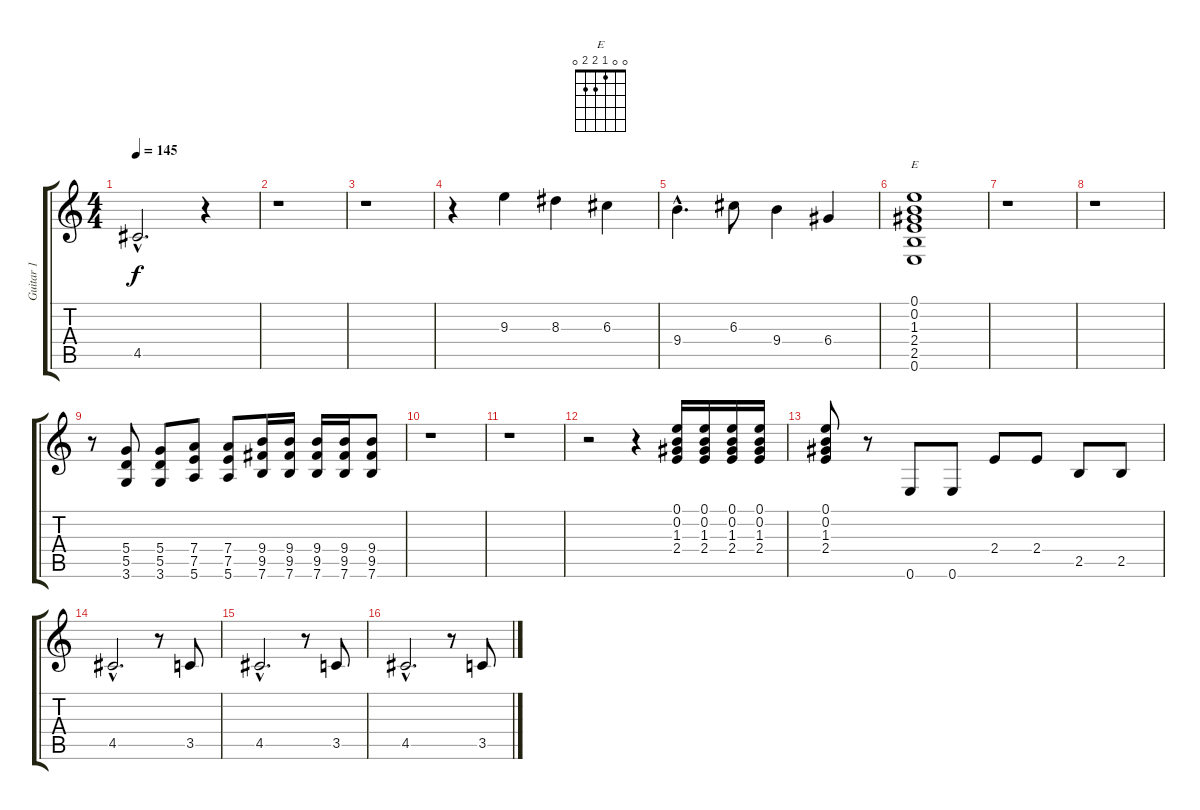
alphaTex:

\track ("Guitar 1" "Guitar 1") {instrument electricguitarclean}
\staff {score tabs}
\tuning (E4 B3 G3 D3 A2 E2) {hide}
\chord ("E" 0 0 1 2 2 0)
\ts (4 4)
\tempo 145
\clef g2
\ks c
4.5{hac}.2{d dy f} r.4 |
r.1 |
r.1 |
r.4 9.3.4 8.3.4 6.3.4 |
9.4{hac}.4{d} 6.3.8 9.4.4 6.4.4 |
(0.1 0.2 1.3 2.4 2.5 0.6).1{ch "E"} |
r.1 |
r.1 |
r.8 (5.4 5.5 3.6).8 (5.4 5.5 3.6).8 (7.4 7.5 5.6).8 (7.4 7.5 5.6).8 (9.4 9.5 7.6).16 (9.4 9.5 7.6).16 (9.4 9.5 7.6).16 (9.4 9.5 7.6).16 (9.4 9.5 7.6).8 |
r.1 |
r.1 |
r.2 r.4 (0.1 0.2 1.3 2.4).16 (0.1 0.2 1.3 2.4).16 (0.1 0.2 1.3 2.4).16 (0.1 0.2 1.3 2.4).16 |
(0.1 0.2 1.3 2.4).8 r.8 0.6.8 0.6.8 2.4.8 2.4.8 2.5.8 2.5.8 |
4.5{hac}.2{d} r.8 3.5.8 |
4.5{hac}.2{d} r.8 3.5.8 |
4.5{hac}.2{d} r.8 3.5.8
